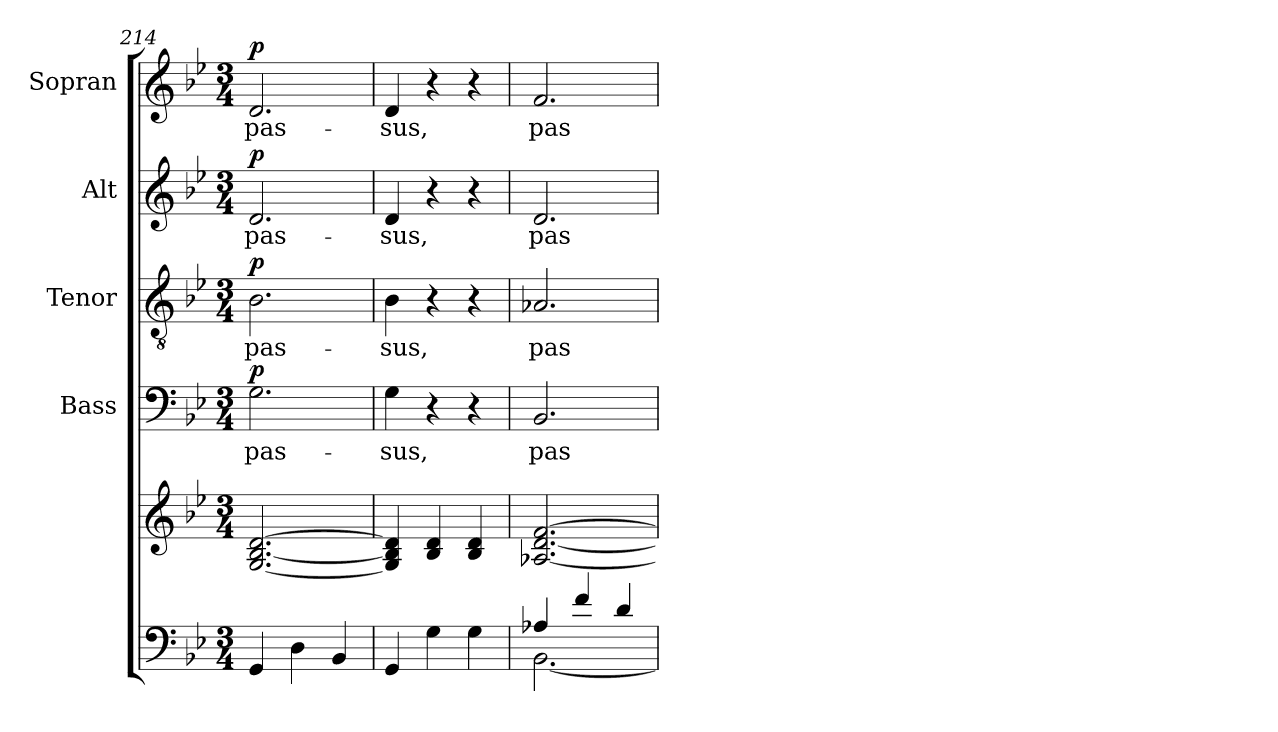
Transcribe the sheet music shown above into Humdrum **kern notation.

**kern	**kern	**kern	**text	**dynam	**kern	**text	**dynam	**kern	**text	**dynam	**kern	**text	**dynam
*part5	*part5	*part4	*part4	*part4	*part3	*part3	*part3	*part2	*part2	*part2	*part1	*part1	*part1
*staff6	*staff5	*staff4	*staff4	*staff4	*staff3	*staff3	*staff3	*staff2	*staff2	*staff2	*staff1	*staff1	*staff1
*	*	*I"Bass	*	*	*I"Tenor	*	*	*I"Alt	*	*	*I"Sopran	*	*
*	*	*I'B.	*	*	*I'T.	*	*	*I'A.	*	*	*I'S.	*	*
*clefF4	*clefG2	*clefF4	*	*	*clefGv2	*	*	*clefG2	*	*	*clefG2	*	*
*k[b-e-]	*k[b-e-]	*k[b-e-]	*	*	*k[b-e-]	*	*	*k[b-e-]	*	*	*k[b-e-]	*	*
*B-:	*B-:	*B-:	*	*	*B-:	*	*	*B-:	*	*	*B-:	*	*
*M3/4	*M3/4	*M3/4	*	*	*M3/4	*	*	*M3/4	*	*	*M3/4	*	*
=214	=214	=214	=214	=214	=214	=214	=214	=214	=214	=214	=214	=214	=214
!	!	!	!LO:LY:b	!LO:DY:a	!	!LO:LY:b	!LO:DY:a	!	!LO:LY:b	!LO:DY:a	!	!LO:LY:b	!LO:DY:a
4GG/	[2.G/ [2.B-/ [2.d/	2.G\	pas-	p	2.B-\	pas-	p	2.d/	pas-	p	2.d/	pas-	p
4D\	.	.	.	.	.	.	.	.	.	.	.	.	.
4BB-/	.	.	.	.	.	.	.	.	.	.	.	.	.
=215	=215	=215	=215	=215	=215	=215	=215	=215	=215	=215	=215	=215	=215
!	!	!	!LO:LY:b	!	!	!LO:LY:b	!	!	!LO:LY:b	!	!	!LO:LY:b	!
4GG/	4G/] 4B-/] 4d/]	4G\	-sus,	.	4B-\	-sus,	.	4d/	-sus,	.	4d/	-sus,	.
4G\	4B-/ 4d/	4r	.	.	4r	.	.	4r	.	.	4r	.	.
4G\	4B-/ 4d/	4r	.	.	4r	.	.	4r	.	.	4r	.	.
!!LO:PB:g=z
=216	=216	=216	=216	=216	=216	=216	=216	=216	=216	=216	=216	=216	=216
*^	*	*	*	*	*	*	*	*	*	*	*	*	*
!	!	!	!	!LO:LY:b	!	!	!LO:LY:b	!	!	!LO:LY:b	!	!	!LO:LY:b	!
4A-X/	[<2.BB-\	[2.A-X/ [2.d/ [2.f/	2.BB-/	pas-	.	2.A-X/	pas-	.	2.d/	pas-	.	2.f/	pas-	.
4f/	.	.	.	.	.	.	.	.	.	.	.	.	.	.
4d/	.	.	.	.	.	.	.	.	.	.	.	.	.	.
*v	*v	*	*	*	*	*	*	*	*	*	*	*	*	*
=	=	=	=	=	=	=	=	=	=	=	=	=	=
*-	*-	*-	*-	*-	*-	*-	*-	*-	*-	*-	*-	*-	*-
